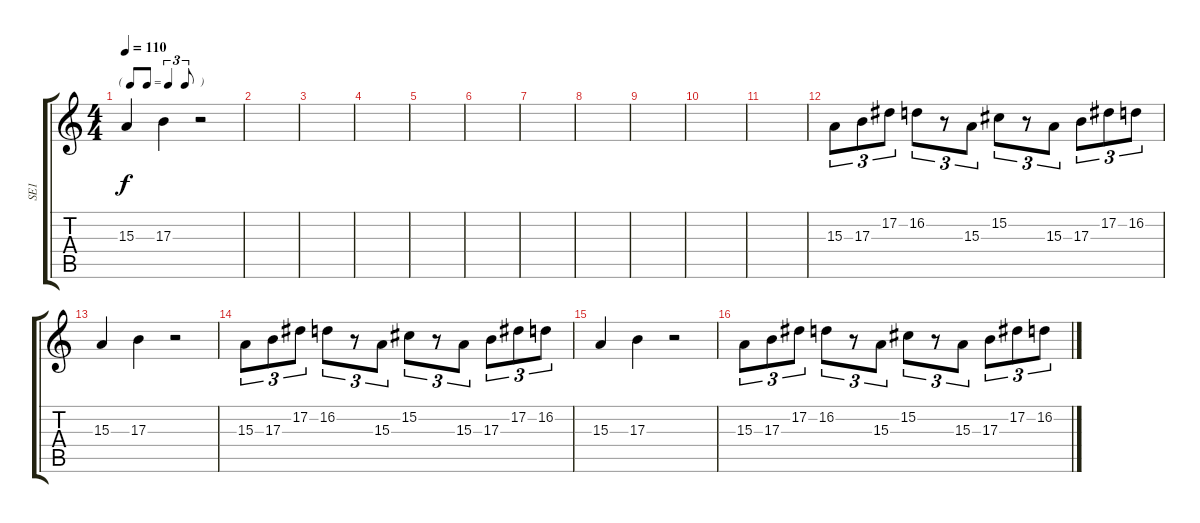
\track ("SE1" "SE1") {instrument stringensemble2}
\staff {score tabs}
\tuning (Eb4 Bb3 Gb3 Db3 Ab2 Eb2) {hide}
\ts (4 4)
\tf triplet8th
\tempo 110
\clef g2
\ks c
15.3.4{dy f} 17.3.4 r.2 |
|
|
|
|
|
|
|
|
|
|
15.3.8{tu (3 2)} 17.3.8{tu (3 2)} 17.2.8{tu (3 2)} 16.2.8{tu (3 2)} r.8{tu (3 2)} 15.3.8{tu (3 2)} 15.2.8{tu (3 2)} r.8{tu (3 2)} 15.3.8{tu (3 2)} 17.3.8{tu (3 2)} 17.2.8{tu (3 2)} 16.2.8{tu (3 2)} |
15.3.4 17.3.4 r.2 |
15.3.8{tu (3 2)} 17.3.8{tu (3 2)} 17.2.8{tu (3 2)} 16.2.8{tu (3 2)} r.8{tu (3 2)} 15.3.8{tu (3 2)} 15.2.8{tu (3 2)} r.8{tu (3 2)} 15.3.8{tu (3 2)} 17.3.8{tu (3 2)} 17.2.8{tu (3 2)} 16.2.8{tu (3 2)} |
15.3.4 17.3.4 r.2 |
15.3.8{tu (3 2)} 17.3.8{tu (3 2)} 17.2.8{tu (3 2)} 16.2.8{tu (3 2)} r.8{tu (3 2)} 15.3.8{tu (3 2)} 15.2.8{tu (3 2)} r.8{tu (3 2)} 15.3.8{tu (3 2)} 17.3.8{tu (3 2)} 17.2.8{tu (3 2)} 16.2.8{tu (3 2)}
